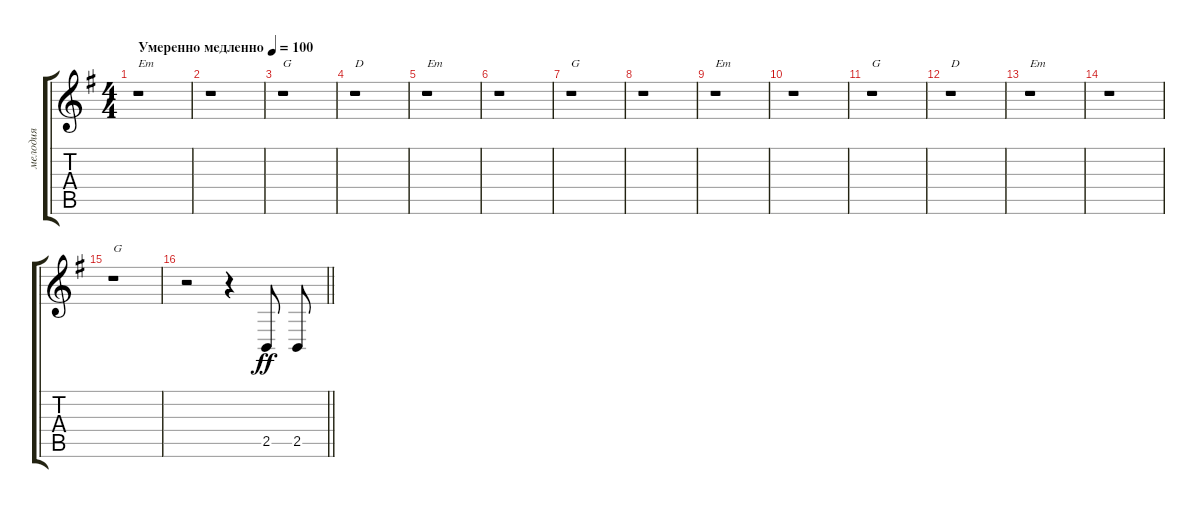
\track ("мелодия" "мелодия") {instrument accordion}
\staff {score tabs}
\tuning (E4 B3 G3 D3 A2 E2) {hide}
\ts (4 4)
\section ("" "")
\tempo (100 "Умеренно медленно")
\clef g2
\ks eminor
r.1{txt "Em" dy ff instrument accordion} |
r.1 |
r.1{txt "G"} |
r.1{txt "D"} |
r.1{txt "Em"} |
r.1 |
r.1{txt "G"} |
r.1 |
r.1{txt "Em"} |
r.1 |
r.1{txt "G"} |
r.1{txt "D"} |
r.1{txt "Em"} |
r.1 |
r.1{txt "G"} |
\barLineRight lightlight
r.2 r.4 2.5.8{beam split} 2.5.8
